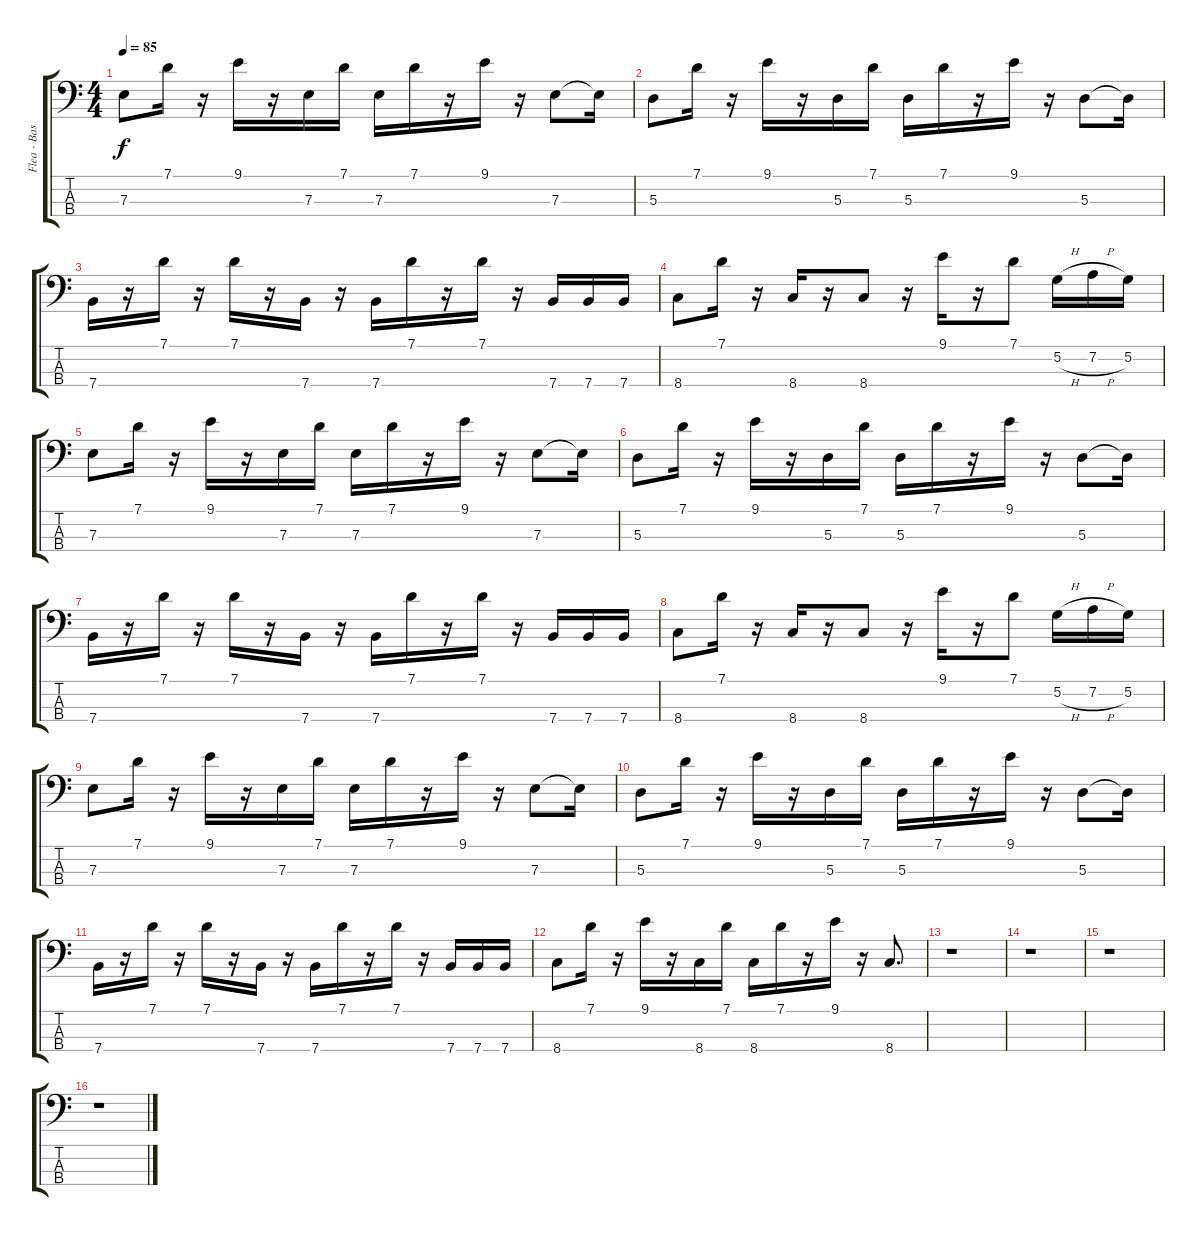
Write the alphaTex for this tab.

\track ("Flea - Bass" "Flea - Bas") {instrument slapbass1}
\staff {score tabs}
\tuning (G2 D2 A1 E1) {hide}
\ts (4 4)
\tempo 85
\clef f4
\ks c
7.3.8{dy f instrument slapbass1} 7.1.16 r.16 9.1.16 r.16 7.3.16 7.1.16 7.3.16 7.1.16 r.16 9.1.16 r.16 7.3.8 7.3{t}.16 |
5.3.8 7.1.16 r.16 9.1.16 r.16 5.3.16 7.1.16 5.3.16 7.1.16 r.16 9.1.16 r.16 5.3.8 5.3{t}.16 |
7.4.16 r.16 7.1.16 r.16 7.1.16 r.16 7.4.16 r.16 7.4.16 7.1.16 r.16 7.1.16 r.16 7.4.16 7.4.16 7.4.16 |
8.4.8 7.1.16 r.16 8.4.16 r.16 8.4.8 r.16 9.1.16{instrument electricbassfinger} r.16 7.1.8 5.2{h}.16 7.2{h}.16 5.2.16 |
7.3.8{instrument slapbass1} 7.1.16 r.16 9.1.16 r.16 7.3.16 7.1.16 7.3.16 7.1.16 r.16 9.1.16 r.16 7.3.8 7.3{t}.16 |
5.3.8 7.1.16 r.16 9.1.16 r.16 5.3.16 7.1.16 5.3.16 7.1.16 r.16 9.1.16 r.16 5.3.8 5.3{t}.16 |
7.4.16 r.16 7.1.16 r.16 7.1.16 r.16 7.4.16 r.16 7.4.16 7.1.16 r.16 7.1.16 r.16 7.4.16 7.4.16 7.4.16 |
8.4.8 7.1.16 r.16 8.4.16 r.16 8.4.8 r.16 9.1.16{instrument electricbassfinger} r.16 7.1.8 5.2{h}.16 7.2{h}.16 5.2.16 |
7.3.8{instrument slapbass1} 7.1.16 r.16 9.1.16 r.16 7.3.16 7.1.16 7.3.16 7.1.16 r.16 9.1.16 r.16 7.3.8 7.3{t}.16 |
5.3.8 7.1.16 r.16 9.1.16 r.16 5.3.16 7.1.16 5.3.16 7.1.16 r.16 9.1.16 r.16 5.3.8 5.3{t}.16 |
7.4.16 r.16 7.1.16 r.16 7.1.16 r.16 7.4.16 r.16 7.4.16 7.1.16 r.16 7.1.16 r.16 7.4.16 7.4.16 7.4.16 |
8.4.8 7.1.16 r.16 9.1.16 r.16 8.4.16 7.1.16 8.4.16 7.1.16 r.16 9.1.16 r.16 8.4.8{d} |
r.1 |
r.1 |
r.1 |
r.1
